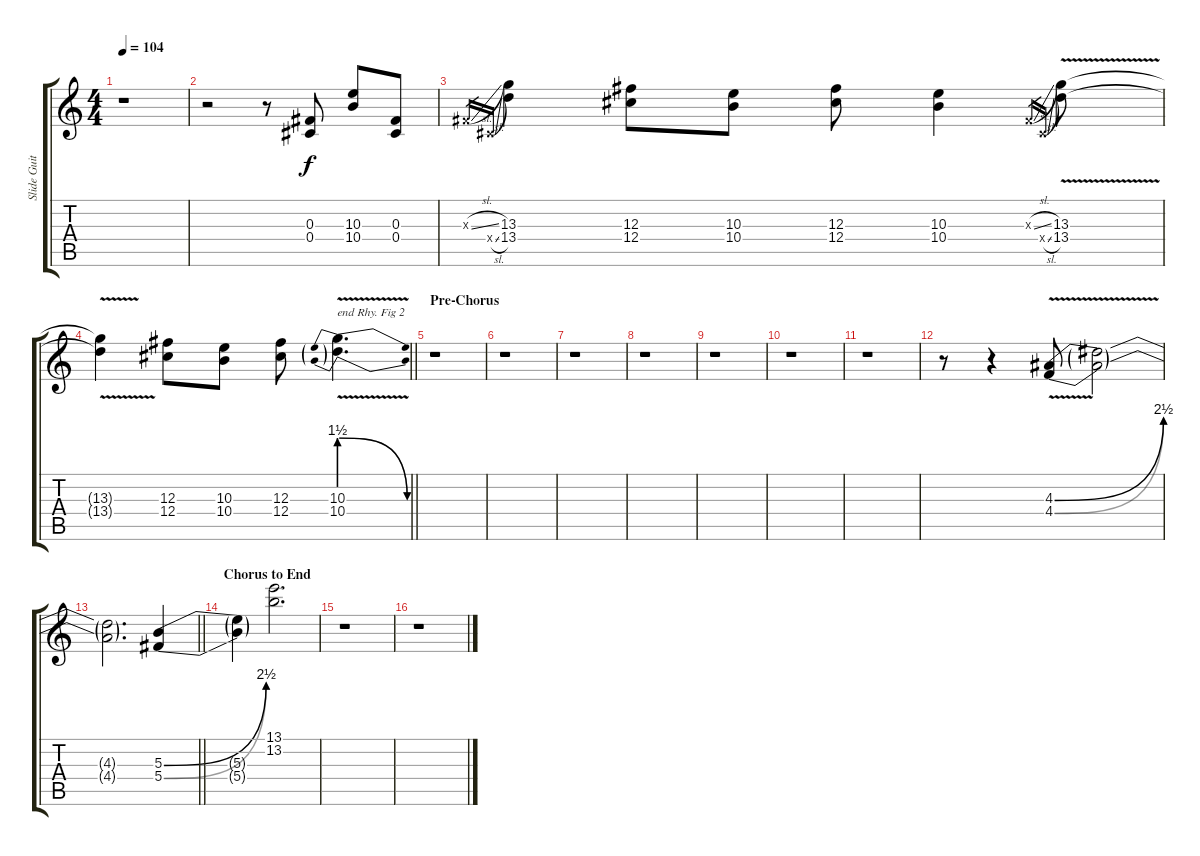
\track ("Slide Guitar" "Slide Guit") {instrument overdrivenguitar}
\staff {score tabs}
\tuning (Eb4 Bb3 Gb3 Db3 Ab2 Eb2) {hide}
\ts (4 4)
\tempo 104
\clef g2
\ks c
r.1{dy f} |
r.2 r.8 (0.3 0.4).8 (10.3 10.4).8 (0.3 0.4).8 |
0.3{sl x}.16{gr} 0.4{sl x}.16{gr} (13.3 13.4).4 (12.3 12.4).8 (10.3 10.4).8 (12.3 12.4).8 (10.3 10.4).4 0.3{sl x}.16{gr} 0.4{sl x}.16{gr} (13.3{v} 13.4{v}).8 |
\barLineRight lightlight
(13.3{t} 13.4{t}).4 (12.3 12.4).8 (10.3 10.4).8 (12.3 12.4).8 (10.3{be (prebendrelease 0 6 60 0) v} 10.4{be (prebendrelease 0 6 60 0) v}).4{d txt "end Rhy. Fig 2"} |
\section ("" "Pre-Chorus")
r.1 |
r.1 |
r.1 |
r.1 |
r.1 |
r.1 |
r.1 |
r.8 r.4 (4.3{be (bend 0 0 60 10) v} 4.4{be (bend 0 0 60 10) v}).8 (4.3{t} 4.4{t}).2 |
\barLineRight lightlight
(4.3{t} 4.4{t}).2{d} (5.3{be (bend 0 0 60 10)} 5.4{be (bend 0 0 60 10)}).4 |
\section ("" "Chorus to End")
(5.3{t} 5.4{t}).4 (13.1 13.2).2{d} |
r.1 |
r.1
